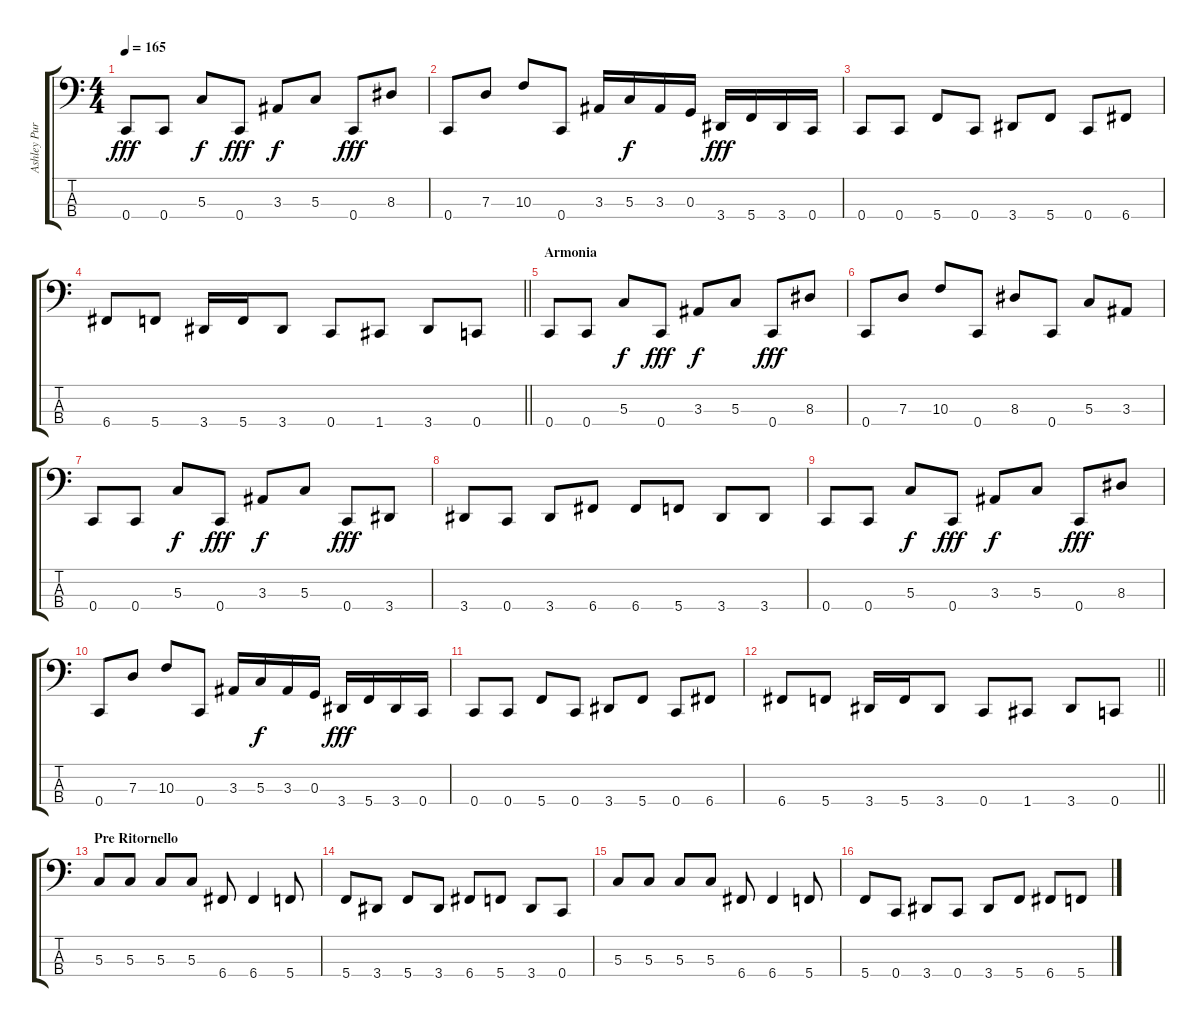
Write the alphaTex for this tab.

\track ("Ashley Purdy (Ash)" "Ashley Pur") {instrument electricbasspick}
\staff {score tabs}
\tuning (F2 C2 G1 C1) {hide}
\ts (4 4)
\tempo 165
\clef f4
\ks c
0.4.8{dy fff} 0.4.8 5.3.8{dy f} 0.4.8{dy fff} 3.3.8{dy f} 5.3.8 0.4.8{dy fff} 8.3.8 |
0.4.8 7.3.8 10.3.8 0.4.8 3.3.16 5.3.16{dy f} 3.3.16 0.3.16 3.4.16{dy fff} 5.4.16 3.4.16 0.4.16 |
0.4.8 0.4.8 5.4.8 0.4.8 3.4.8 5.4.8 0.4.8 6.4.8 |
\barLineRight lightlight
6.4.8 5.4.8 3.4.16 5.4.16 3.4.8 0.4.8 1.4.8 3.4.8 0.4.8 |
\section ("" "Armonia")
0.4.8 0.4.8 5.3.8{dy f} 0.4.8{dy fff} 3.3.8{dy f} 5.3.8 0.4.8{dy fff} 8.3.8 |
0.4.8 7.3.8 10.3.8 0.4.8 8.3.8 0.4.8 5.3.8 3.3.8 |
0.4.8 0.4.8 5.3.8{dy f} 0.4.8{dy fff} 3.3.8{dy f} 5.3.8 0.4.8{dy fff} 3.4.8 |
3.4.8 0.4.8 3.4.8 6.4.8 6.4.8 5.4.8 3.4.8 3.4.8 |
0.4.8 0.4.8 5.3.8{dy f} 0.4.8{dy fff} 3.3.8{dy f} 5.3.8 0.4.8{dy fff} 8.3.8 |
0.4.8 7.3.8 10.3.8 0.4.8 3.3.16 5.3.16{dy f} 3.3.16 0.3.16 3.4.16{dy fff} 5.4.16 3.4.16 0.4.16 |
0.4.8 0.4.8 5.4.8 0.4.8 3.4.8 5.4.8 0.4.8 6.4.8 |
\barLineRight lightlight
6.4.8 5.4.8 3.4.16 5.4.16 3.4.8 0.4.8 1.4.8 3.4.8 0.4.8 |
\section ("" "Pre Ritornello")
5.3.8 5.3.8 5.3.8 5.3.8 6.4.8 6.4.4 5.4.8 |
5.4.8 3.4.8 5.4.8 3.4.8 6.4.8 5.4.8 3.4.8 0.4.8 |
5.3.8 5.3.8 5.3.8 5.3.8 6.4.8 6.4.4 5.4.8 |
5.4.8 0.4.8 3.4.8 0.4.8 3.4.8 5.4.8 6.4.8 5.4.8
